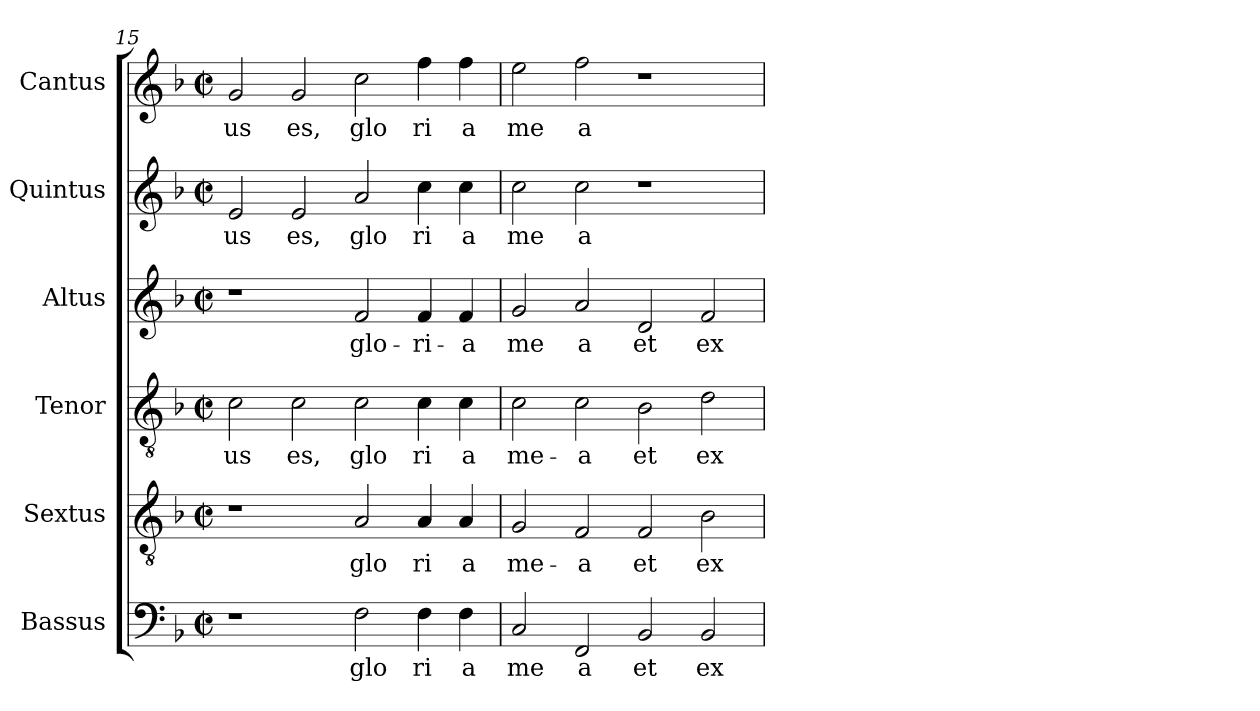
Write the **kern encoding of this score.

**kern	**text	**kern	**text	**kern	**text	**kern	**text	**kern	**text	**kern	**text
*part6	*part6	*part5	*part5	*part4	*part4	*part3	*part3	*part2	*part2	*part1	*part1
*staff6	*staff6	*staff5	*staff5	*staff4	*staff4	*staff3	*staff3	*staff2	*staff2	*staff1	*staff1
*I"Bassus	*	*I"Sextus	*	*I"Tenor	*	*I"Altus	*	*I"Quintus	*	*I"Cantus	*
*clefF4	*	*clefGv2	*	*clefGv2	*	*clefG2	*	*clefG2	*	*clefG2	*
*k[b-]	*	*k[b-]	*	*k[b-]	*	*k[b-]	*	*k[b-]	*	*k[b-]	*
*F:	*	*F:	*	*F:	*	*F:	*	*F:	*	*F:	*
*M2/2	*	*M2/2	*	*M2/2	*	*M2/2	*	*M2/2	*	*M2/2	*
*met(c|)	*	*met(c|)	*	*met(c|)	*	*met(c|)	*	*met(c|)	*	*met(c|)	*
=15	=15	=15	=15	=15	=15	=15	=15	=15	=15	=15	=15
!	!	!	!	!	!LO:LY:b:cj	!	!	!	!LO:LY:b:cj	!	!LO:LY:b:cj
1r	.	1r	.	2c\	us	1r	.	2e/	us	2g/	us
!	!	!	!	!	!LO:LY:b:cj	!	!	!	!LO:LY:b:cj	!	!LO:LY:b:cj
.	.	.	.	2c\	es,	.	.	2e/	es,	2g/	es,
!	!LO:LY:b:cj	!	!LO:LY:b:cj	!	!LO:LY:b:cj	!	!LO:LY:b:cj	!	!LO:LY:b:cj	!	!LO:LY:b:cj
2F\	glo	2A/	glo	2c\	glo	2f/	glo-	2a/	glo	2cc\	glo
!	!LO:LY:b:cj	!	!LO:LY:b:cj	!	!LO:LY:b:cj	!	!LO:LY:b:cj	!	!LO:LY:b:cj	!	!LO:LY:b:cj
4F\	ri	4A/	ri	4c\	ri	4f/	-ri-	4cc\	ri	4ff\	ri
!	!LO:LY:b:cj	!	!LO:LY:b:cj	!	!LO:LY:b:cj	!	!LO:LY:b:cj	!	!LO:LY:b:cj	!	!LO:LY:b:cj
4F\	a	4A/	a	4c\	a	4f/	-a	4cc\	a	4ff\	a
!!LO:PB:g=z
=16	=16	=16	=16	=16	=16	=16	=16	=16	=16	=16	=16
!	!LO:LY:b:cj	!	!LO:LY:b:cj	!	!LO:LY:b:cj	!	!LO:LY:b:cj	!	!LO:LY:b:cj	!	!LO:LY:b:cj
2C/	me	2G/	me-	2c\	me-	2g/	me	2cc\	me	2ee\	me
!	!LO:LY:b:cj	!	!LO:LY:b:cj	!	!LO:LY:b:cj	!	!LO:LY:b:cj	!	!LO:LY:b:cj	!	!LO:LY:b:cj
2FF/	a	2F/	-a	2c\	-a	2a/	a	2cc\	a	2ff\	a
!	!LO:LY:b:cj	!	!LO:LY:b:cj	!	!LO:LY:b:cj	!	!LO:LY:b:cj	!	!	!	!
2BB-/	et	2F/	et	2B-\	et	2d/	et	1r	.	1r	.
!	!LO:LY:b:cj	!	!LO:LY:b:cj	!	!LO:LY:b:cj	!	!LO:LY:b:cj	!	!	!	!
2BB-/	ex	2B-\	ex-	2d\	ex-	2f/	ex	.	.	.	.
=	=	=	=	=	=	=	=	=	=	=	=
*-	*-	*-	*-	*-	*-	*-	*-	*-	*-	*-	*-
